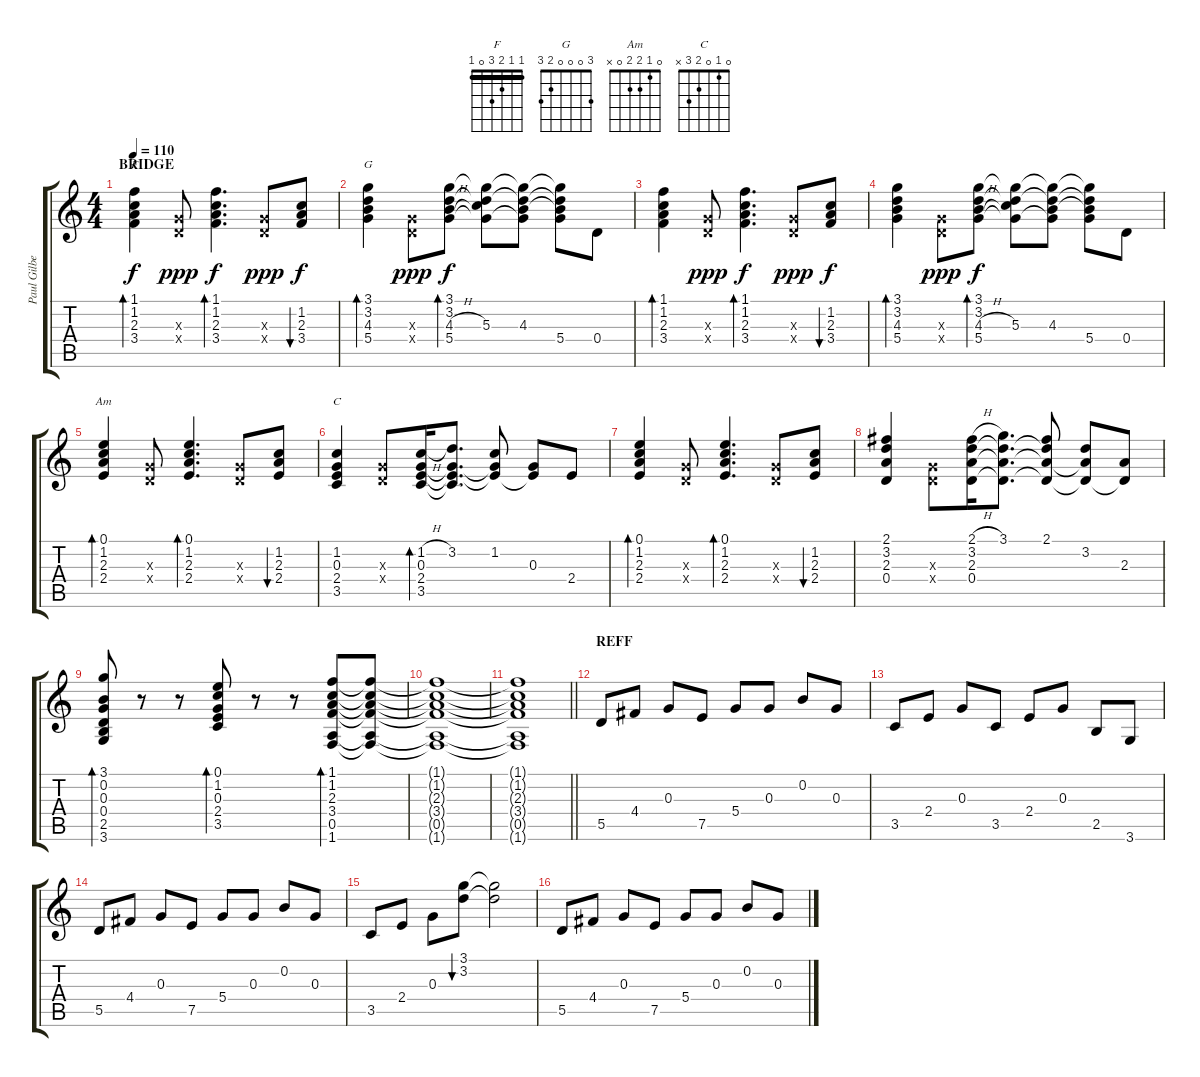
\track ("Paul Gilbert" "Paul Gilbe") {instrument acousticguitarsteel}
\staff {score tabs}
\tuning (E4 B3 G3 D3 A2 E2) {hide}
\chord ("F" 1 1 2 3 0 1) {barre 1}
\chord ("G" 3 0 0 0 2 3)
\chord ("Am" 0 1 2 2 0 x)
\chord ("C" 0 1 0 2 3 x)
\ts (4 4)
\section ("" "BRIDGE")
\tempo 110
\clef g2
\ks c
(1.1 1.2 2.3 3.4).4{bd 120 ch "F" dy f volume 12} (0.3{x} 0.4{x}).8{dy ppp} (1.1 1.2 2.3 3.4).4{d bd 60 dy f} (0.3{x} 0.4{x}).8{dy ppp} (1.2 2.3 3.4).8{bu 60 dy f} |
(3.1 3.2 4.3 5.4).4{bd 60 ch "G"} (0.3{x} 0.4{x}).8{dy ppp} (3.1 3.2 4.3{h} 5.4).8{bd 60 dy f} (3.1{t} 3.2{t} 5.3 5.4{t}).8 (3.1{t} 3.2{t} 4.3 5.4{t}).8 (3.1{t} 3.2{t} 4.3{t} 5.4).8 0.4.8 |
(1.1 1.2 2.3 3.4).4{bd 60} (0.3{x} 0.4{x}).8{dy ppp} (1.1 1.2 2.3 3.4).4{d bd 60 dy f} (0.3{x} 0.4{x}).8{dy ppp} (1.2 2.3 3.4).8{bu 60 dy f} |
(3.1 3.2 4.3 5.4).4{bd 60} (0.3{x} 0.4{x}).8{dy ppp} (3.1 3.2 4.3{h} 5.4).8{bd 60 dy f} (3.1{t} 3.2{t} 5.3 5.4{t}).8 (3.1{t} 3.2{t} 4.3 5.4{t}).8 (3.1{t} 3.2{t} 4.3{t} 5.4).8 0.4.8 |
(0.1 1.2 2.3 2.4).4{bd 120 ch "Am"} (0.3{x} 0.4{x}).8 (0.1 1.2 2.3 2.4).4{d bd 60} (0.3{x} 0.4{x}).8 (1.2 2.3 2.4).8{bu 60} |
(1.2 0.3 2.4 3.5).4{ch "C"} (0.3{x} 0.4{x}).8 (1.2{h} 0.3 2.4 3.5).16{bd 60} (3.2 0.3{t} 2.4{t} 3.5{t}).8{d} (1.2 0.3{t} 2.4{t}).8 (0.3 2.4{t}).8 2.4.8 |
(0.1 1.2 2.3 2.4).4{bd 120} (0.3{x} 0.4{x}).8 (0.1 1.2 2.3 2.4).4{d bd 60} (0.3{x} 0.4{x}).8 (1.2 2.3 2.4).8{bu 60} |
(2.1 3.2 2.3 0.4).4 (0.3{x} 0.4{x}).8 (2.1{h} 3.2 2.3 0.4).16 (3.1 3.2{t} 2.3{t} 0.4{t}).8{d} (2.1 3.2{t} 2.3{t} 0.4{t}).8 (3.2 2.3{t} 0.4{t}).8 (2.3 0.4{t}).8 |
(3.1 0.2 0.3 0.4 2.5 3.6).8{bd 60} r.8 r.8 (0.1 1.2 0.3 2.4 3.5).8{bd 60} r.8 r.8 (1.1 1.2 2.3 3.4 0.5 1.6).8{bd 60} (1.1{t} 1.2{t} 2.3{t} 3.4{t} 0.5{t} 1.6{t}).8 |
(1.1{t} 1.2{t} 2.3{t} 3.4{t} 0.5{t} 1.6{t}).1 |
\barLineRight lightlight
(1.1{t} 1.2{t} 2.3{t} 3.4{t} 0.5{t} 1.6{t}).1 |
\section ("" "REFF")
5.5.8{volume 16} 4.4.8 0.3.8 7.5.8 5.4.8 0.3.8 0.2.8 0.3.8 |
3.5.8 2.4.8 0.3.8 3.5.8 2.4.8 0.3.8 2.5.8 3.6.8 |
5.5.8 4.4.8 0.3.8 7.5.8 5.4.8 0.3.8 0.2.8 0.3.8 |
3.5.8 2.4.8 0.3.8 (3.1 3.2).8{bu 240} (3.1{t} 3.2{t}).2 |
5.5.8 4.4.8 0.3.8 7.5.8 5.4.8 0.3.8 0.2.8 0.3.8
